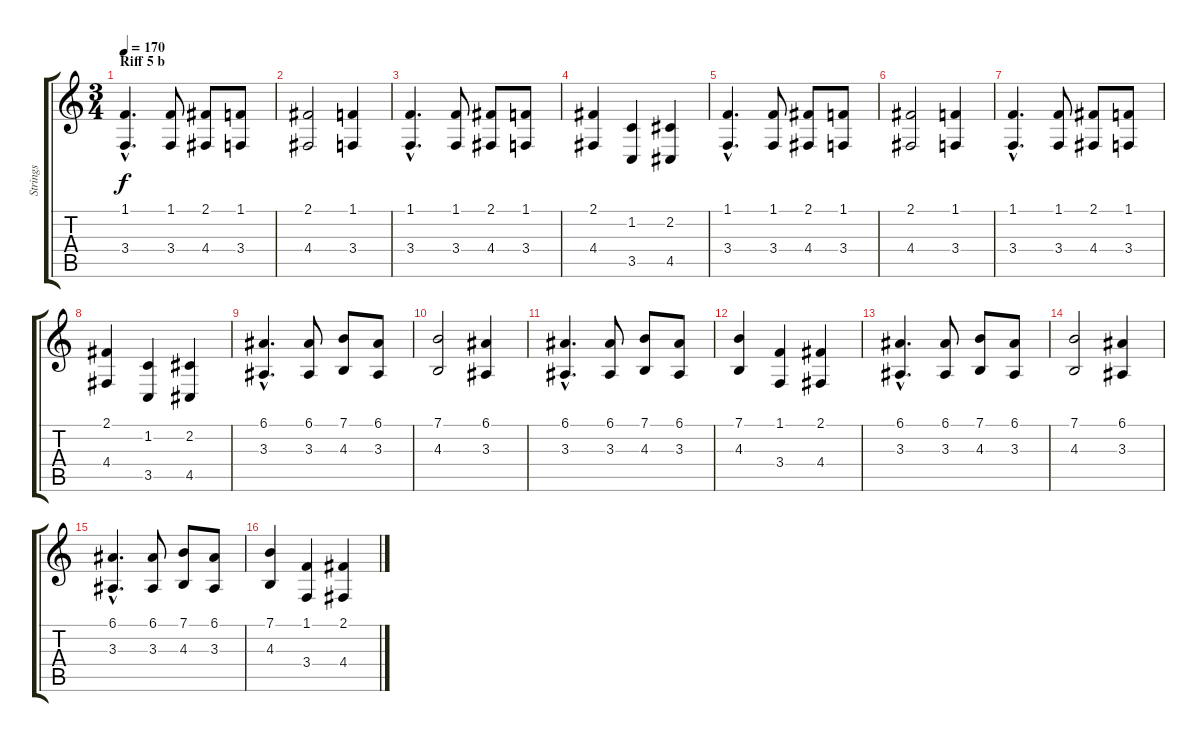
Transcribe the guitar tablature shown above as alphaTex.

\track ("Strings" "Strings") {instrument stringensemble1}
\staff {score tabs}
\tuning (E4 B3 G3 D3 A2 E2) {hide}
\ts (3 4)
\section ("" "Riff 5 b")
\tempo 170
\clef g2
\ks c
(1.1{hac} 3.4{hac}).4{d dy f} (1.1 3.4).8 (2.1 4.4).8 (1.1 3.4).8 |
(2.1 4.4).2 (1.1 3.4).4 |
(1.1{hac} 3.4{hac}).4{d} (1.1 3.4).8 (2.1 4.4).8 (1.1 3.4).8 |
(2.1 4.4).4 (1.2 3.5).4 (2.2 4.5).4 |
(1.1{hac} 3.4{hac}).4{d} (1.1 3.4).8 (2.1 4.4).8 (1.1 3.4).8 |
(2.1 4.4).2 (1.1 3.4).4 |
(1.1{hac} 3.4{hac}).4{d} (1.1 3.4).8 (2.1 4.4).8 (1.1 3.4).8 |
(2.1 4.4).4 (1.2 3.5).4 (2.2 4.5).4 |
(6.1{hac} 3.3{hac}).4{d} (6.1 3.3).8 (7.1 4.3).8 (6.1 3.3).8 |
(7.1 4.3).2 (6.1 3.3).4 |
(6.1{hac} 3.3{hac}).4{d} (6.1 3.3).8 (7.1 4.3).8 (6.1 3.3).8 |
(7.1 4.3).4 (1.1 3.4).4 (2.1 4.4).4 |
(6.1{hac} 3.3{hac}).4{d} (6.1 3.3).8 (7.1 4.3).8 (6.1 3.3).8 |
(7.1 4.3).2 (6.1 3.3).4 |
(6.1{hac} 3.3{hac}).4{d} (6.1 3.3).8 (7.1 4.3).8 (6.1 3.3).8 |
(7.1 4.3).4 (1.1 3.4).4 (2.1 4.4).4
